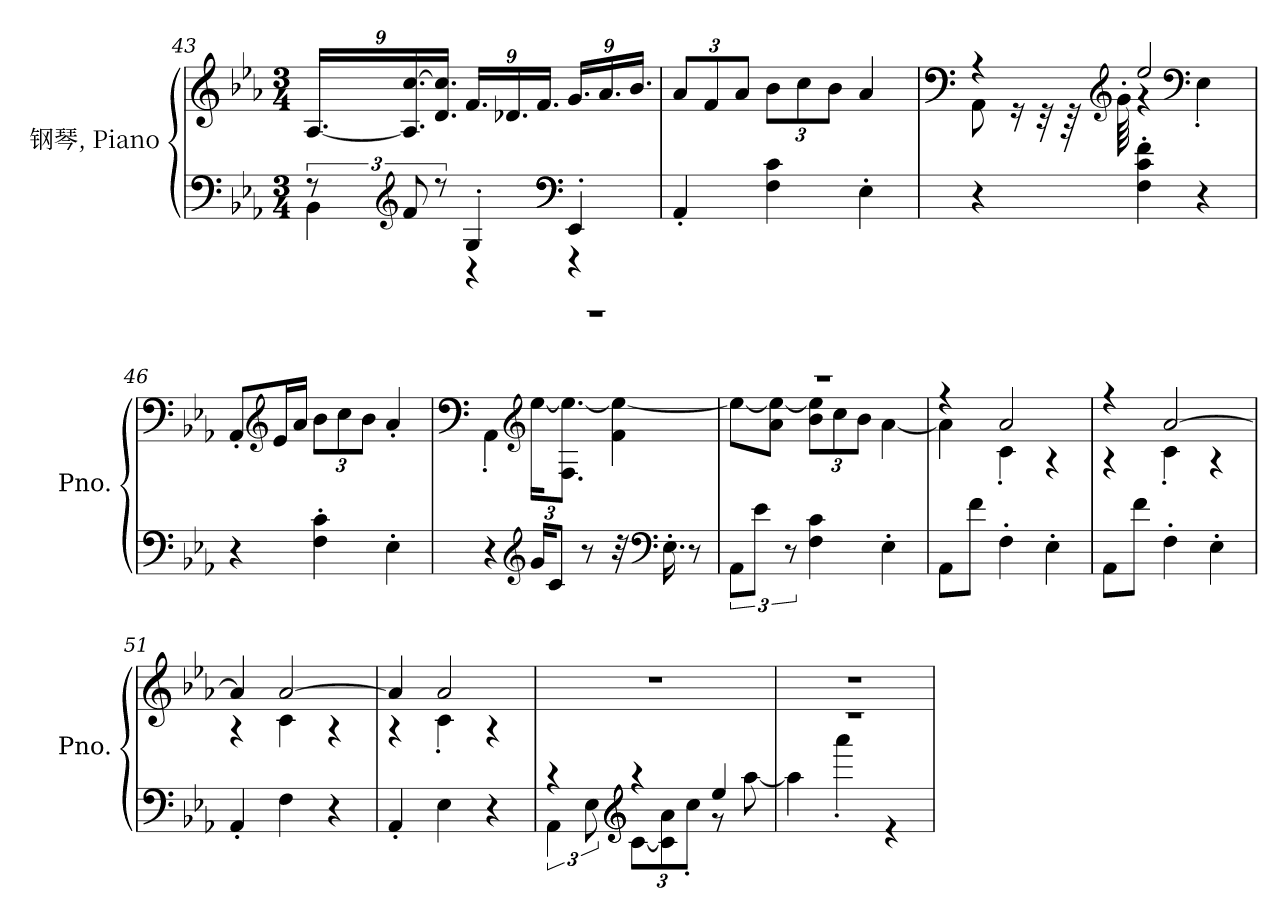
**kern	**kern
*part1	*part1
*staff2	*staff1
*I"钢琴, Piano	*
*I'Pno.	*
!!LO:PB:g=z
*clefF4	*clefG2
*k[b-e-a-]	*k[b-e-a-]
*M3/4	*M3/4
=43	=43
*^	*
*	*	*Xbrackettup
12r	4BB-\	[18.A-/LL
*clefG2	*	*
12f/	.	18.A-/] [18.cc/
12r	.	18.d/ 18.cc/]JJ
4G'/	4r	18.f/LL
.	.	18.d-X/
.	.	18.f/JJ
*clefF4	*	*
4EE-'/	4r	18.g/LL
.	.	18.a-/
.	.	18.b-/JJ
*v	*v	*
=44	=44
4AA-'/	12a-/L
.	12f/
.	12a-/J
4F\ 4c\	12b-\L
.	12cc\
.	12b-\J
4E-'\	4a-/
=45	=45
*	*clefF4
*	*^
4r	4r	8AA-\
.	.	16r
.	.	32r
.	.	64r
*	*clefG2	*
.	.	64g'\
4F\' 4c\' 4f\'	2ee-/	4r
*	*clefF4	*
4r	.	4E-'\
*	*v	*v
!!LO:LB:g=z
=46	=46
4r	8AA-'/L
*	*clefG2
.	16e-/L
.	16a-/JJ
4F\' 4c\'	12b-\L
.	12cc\
.	12b-\J
4E-'\	4a-'/
=47	=47
*	*clefF4
*	*^
4r	2.r	4AA-'\
*clefG2	*clefG2	*
*Xbrackettup	*	*
24g/KL	.	[16ee-\KL
12c/J	.	.
.	.	8.F\ 8.ee-\_J
8r	.	.
32r	.	4f\ 4ee-\_
*clefF4	*	*
16.E-'\	.	.
8r	.	.
=48	=48	=48
*brackettup	*	*
12AA-\L	2.r	8ee-\L_
12e-\J	.	.
.	.	8a-\ 8ee-\_J
12r	.	.
4F\ 4c\	.	12b-\ 12ee-\]L
.	.	12cc\
.	.	12b-\J
4E-'\	.	[4a-\
=49	=49	=49
8AA-\L	4r	4a-\]
8f\J	.	.
4F'\	2a-/	4c'\
4E-'\	.	4r
=50	=50	=50
8AA-\L	4r	4r
8f\J	.	.
4F'\	[2a-/	4c'\
4E-'\	.	4r
!!LO:LB:g=z	!!
=51	=51	=51
4AA-'/	4a-/]	4r
4F\	[2a-/	4c\
4r	.	4r
=52	=52	=52
4AA-'/	4a-/]	4r
4E-\	2a-/	4c'\
4r	.	4r
*	*v	*v
=53	=53
*^	*
4r	6AA-\	2.r
.	12E-\	.
*clefG2	*	*
*	*Xbrackettup	*
4r	[12c\L	.
.	12c\] 12a-\	.
.	12cc'\J	.
4ee-/	8r	.
.	[8aa-\	.
=54	=54	=54
2.r	4aa-\]	2.r
.	4aaa-'\	.
.	4r	.
*v	*v	*
=	=
*-	*-
